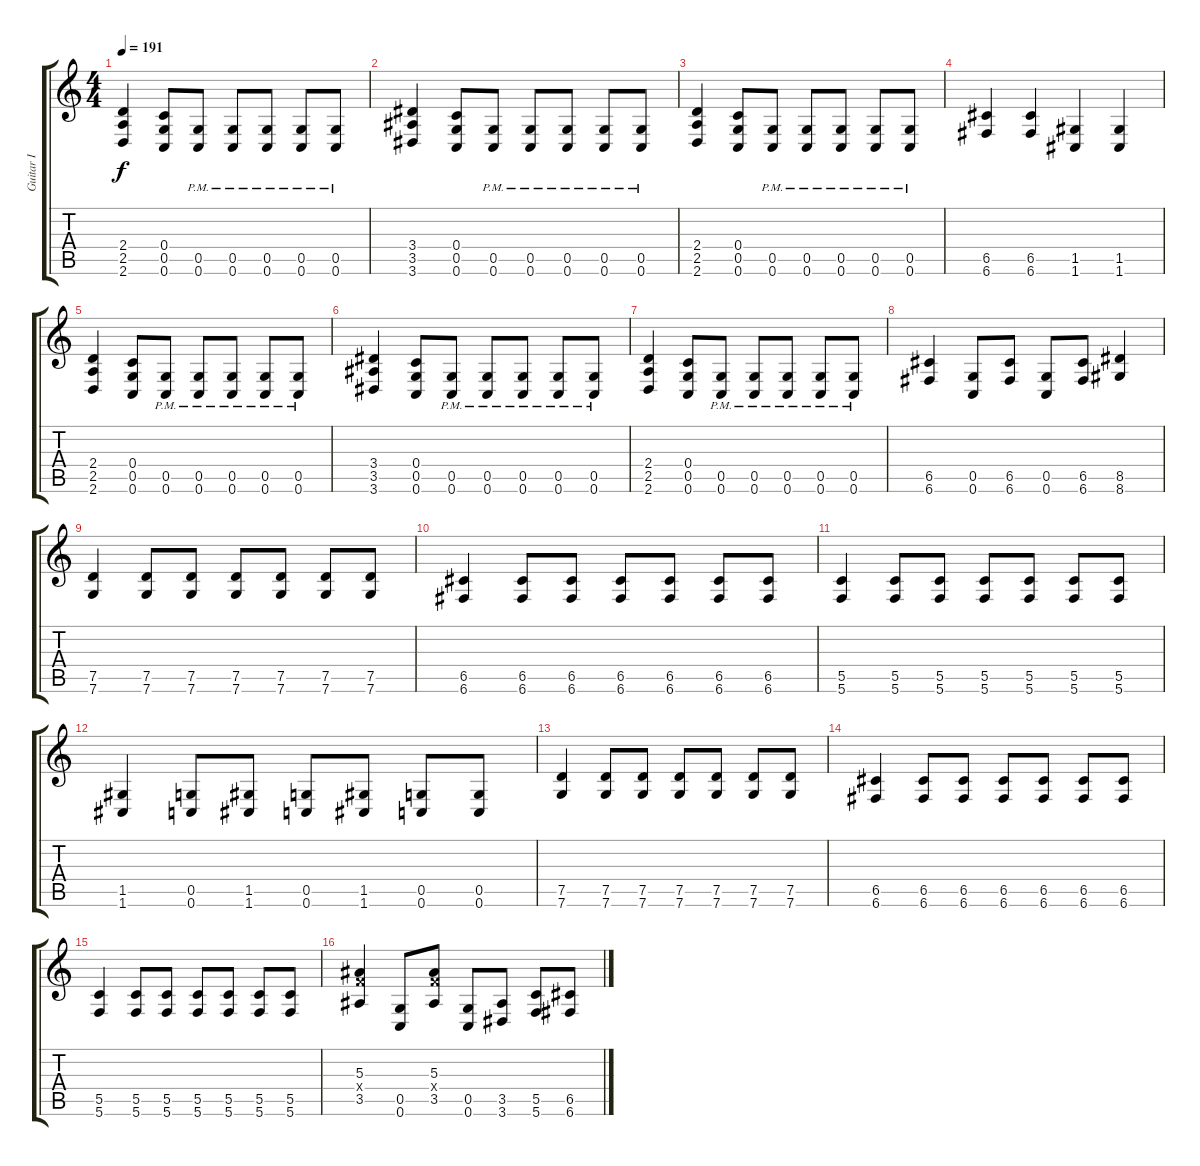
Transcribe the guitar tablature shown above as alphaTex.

\track ("Guitar I" "Guitar I") {instrument distortionguitar}
\staff {score tabs}
\tuning (D4 A3 F3 C3 G2 C2) {hide}
\ts (4 4)
\tempo 191
\clef g2
\ks c
(2.4 2.5 2.6).4{dy f} (0.4 0.5 0.6).8 (0.5{pm} 0.6{pm}).8 (0.5{pm} 0.6{pm}).8 (0.5{pm} 0.6{pm}).8 (0.5{pm} 0.6{pm}).8 (0.5{pm} 0.6{pm}).8 |
(3.4 3.5 3.6).4 (0.4 0.5 0.6).8 (0.5{pm} 0.6{pm}).8 (0.5{pm} 0.6{pm}).8 (0.5{pm} 0.6{pm}).8 (0.5{pm} 0.6{pm}).8 (0.5{pm} 0.6{pm}).8 |
(2.4 2.5 2.6).4 (0.4 0.5 0.6).8 (0.5{pm} 0.6{pm}).8 (0.5{pm} 0.6{pm}).8 (0.5{pm} 0.6{pm}).8 (0.5{pm} 0.6{pm}).8 (0.5{pm} 0.6{pm}).8 |
(6.5 6.6).4 (6.5 6.6).4 (1.5 1.6).4 (1.5 1.6).4 |
(2.4 2.5 2.6).4 (0.4 0.5 0.6).8 (0.5{pm} 0.6{pm}).8 (0.5{pm} 0.6{pm}).8 (0.5{pm} 0.6{pm}).8 (0.5{pm} 0.6{pm}).8 (0.5{pm} 0.6{pm}).8 |
(3.4 3.5 3.6).4 (0.4 0.5 0.6).8 (0.5{pm} 0.6{pm}).8 (0.5{pm} 0.6{pm}).8 (0.5{pm} 0.6{pm}).8 (0.5{pm} 0.6{pm}).8 (0.5{pm} 0.6{pm}).8 |
(2.4 2.5 2.6).4 (0.4 0.5 0.6).8 (0.5{pm} 0.6{pm}).8 (0.5{pm} 0.6{pm}).8 (0.5{pm} 0.6{pm}).8 (0.5{pm} 0.6{pm}).8 (0.5{pm} 0.6{pm}).8 |
(6.5 6.6).4 (0.5 0.6).8 (6.5 6.6).8 (0.5 0.6).8 (6.5 6.6).8 (8.5 8.6).4 |
(7.5 7.6).4 (7.5 7.6).8 (7.5 7.6).8 (7.5 7.6).8 (7.5 7.6).8 (7.5 7.6).8 (7.5 7.6).8 |
(6.5 6.6).4 (6.5 6.6).8 (6.5 6.6).8 (6.5 6.6).8 (6.5 6.6).8 (6.5 6.6).8 (6.5 6.6).8 |
(5.5 5.6).4 (5.5 5.6).8 (5.5 5.6).8 (5.5 5.6).8 (5.5 5.6).8 (5.5 5.6).8 (5.5 5.6).8 |
(1.5 1.6).4 (0.5 0.6).8 (1.5 1.6).8 (0.5 0.6).8 (1.5 1.6).8 (0.5 0.6).8 (0.5 0.6).8 |
(7.5 7.6).4 (7.5 7.6).8 (7.5 7.6).8 (7.5 7.6).8 (7.5 7.6).8 (7.5 7.6).8 (7.5 7.6).8 |
(6.5 6.6).4 (6.5 6.6).8 (6.5 6.6).8 (6.5 6.6).8 (6.5 6.6).8 (6.5 6.6).8 (6.5 6.6).8 |
(5.5 5.6).4 (5.5 5.6).8 (5.5 5.6).8 (5.5 5.6).8 (5.5 5.6).8 (5.5 5.6).8 (5.5 5.6).8 |
(5.3 5.4{x} 3.5).4 (0.5 0.6).8 (5.3 5.4{x} 3.5).8 (0.5 0.6).8 (3.5 3.6).8 (5.5 5.6).8 (6.5 6.6).8
